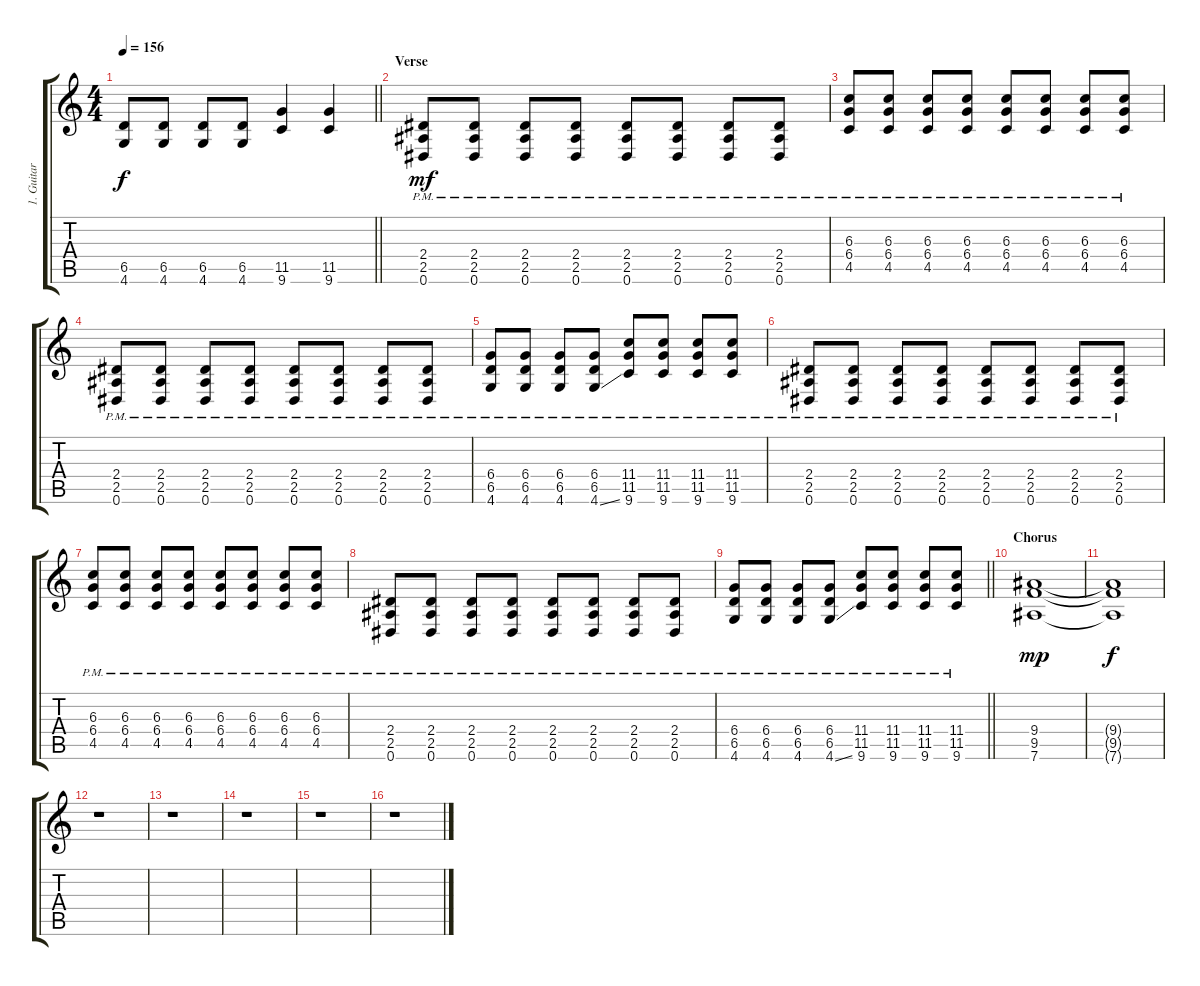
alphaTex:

\track ("1. Guitar" "1. Guitar") {instrument overdrivenguitar}
\staff {score tabs}
\tuning (Eb4 Bb3 Gb3 Db3 Ab2 Eb2) {hide}
\ts (4 4)
\tempo 156
\clef g2
\barLineRight lightlight
\ks c
(6.5{t} 4.6{t}).8{dy f} (6.5 4.6).8 (6.5 4.6).8 (6.5 4.6).8 (11.5 9.6).4 (11.5 9.6).4 |
\section ("" "Verse")
(2.4{pm} 2.5{pm} 0.6{pm}).8{dy mf} (2.4{pm} 2.5{pm} 0.6{pm}).8 (2.4{pm} 2.5{pm} 0.6{pm}).8 (2.4{pm} 2.5{pm} 0.6{pm}).8 (2.4{pm} 2.5{pm} 0.6{pm}).8 (2.4{pm} 2.5{pm} 0.6{pm}).8 (2.4{pm} 2.5{pm} 0.6{pm}).8 (2.4{pm} 2.5{pm} 0.6{pm}).8 |
(6.3{pm} 6.4{pm} 4.5{pm}).8 (6.3{pm} 6.4{pm} 4.5{pm}).8 (6.3{pm} 6.4{pm} 4.5{pm}).8 (6.3{pm} 6.4{pm} 4.5{pm}).8 (6.3{pm} 6.4{pm} 4.5{pm}).8 (6.3{pm} 6.4{pm} 4.5{pm}).8 (6.3{pm} 6.4{pm} 4.5{pm}).8 (6.3{pm} 6.4{pm} 4.5{pm}).8 |
(2.4{pm} 2.5{pm} 0.6{pm}).8 (2.4{pm} 2.5{pm} 0.6{pm}).8 (2.4{pm} 2.5{pm} 0.6{pm}).8 (2.4{pm} 2.5{pm} 0.6{pm}).8 (2.4{pm} 2.5{pm} 0.6{pm}).8 (2.4{pm} 2.5{pm} 0.6{pm}).8 (2.4{pm} 2.5{pm} 0.6{pm}).8 (2.4{pm} 2.5{pm} 0.6{pm}).8 |
(6.4{pm} 6.5{pm} 4.6{pm}).8 (6.4{pm} 6.5{pm} 4.6{pm}).8 (6.4{pm} 6.5{pm} 4.6{pm}).8 (6.4{pm} 6.5{pm} 4.6{ss pm}).8 (11.4{pm} 11.5{pm} 9.6{pm}).8 (11.4{pm} 11.5{pm} 9.6{pm}).8 (11.4{pm} 11.5{pm} 9.6{pm}).8 (11.4{pm} 11.5{pm} 9.6{pm}).8 |
(2.4{pm} 2.5{pm} 0.6{pm}).8 (2.4{pm} 2.5{pm} 0.6{pm}).8 (2.4{pm} 2.5{pm} 0.6{pm}).8 (2.4{pm} 2.5{pm} 0.6{pm}).8 (2.4{pm} 2.5{pm} 0.6{pm}).8 (2.4{pm} 2.5{pm} 0.6{pm}).8 (2.4{pm} 2.5{pm} 0.6{pm}).8 (2.4{pm} 2.5{pm} 0.6{pm}).8 |
(6.3{pm} 6.4{pm} 4.5{pm}).8 (6.3{pm} 6.4{pm} 4.5{pm}).8 (6.3{pm} 6.4{pm} 4.5{pm}).8 (6.3{pm} 6.4{pm} 4.5{pm}).8 (6.3{pm} 6.4{pm} 4.5{pm}).8 (6.3{pm} 6.4{pm} 4.5{pm}).8 (6.3{pm} 6.4{pm} 4.5{pm}).8 (6.3{pm} 6.4{pm} 4.5{pm}).8 |
(2.4{pm} 2.5{pm} 0.6{pm}).8 (2.4{pm} 2.5{pm} 0.6{pm}).8 (2.4{pm} 2.5{pm} 0.6{pm}).8 (2.4{pm} 2.5{pm} 0.6{pm}).8 (2.4{pm} 2.5{pm} 0.6{pm}).8 (2.4{pm} 2.5{pm} 0.6{pm}).8 (2.4{pm} 2.5{pm} 0.6{pm}).8 (2.4{pm} 2.5{pm} 0.6{pm}).8 |
\barLineRight lightlight
(6.4{pm} 6.5{pm} 4.6{pm}).8 (6.4{pm} 6.5{pm} 4.6{pm}).8 (6.4{pm} 6.5{pm} 4.6{pm}).8 (6.4{pm} 6.5{pm} 4.6{ss pm}).8 (11.4{pm} 11.5{pm} 9.6{pm}).8 (11.4{pm} 11.5{pm} 9.6{pm}).8 (11.4{pm} 11.5{pm} 9.6{pm}).8 (11.4{pm} 11.5{pm} 9.6{pm}).8 |
\section ("" "Chorus")
(9.4 9.5 7.6).1{dy mp volume 3} |
(9.4{t} 9.5{t} 7.6{t}).1{dy f volume 0} |
r.1 |
r.1 |
r.1 |
r.1 |
r.1
